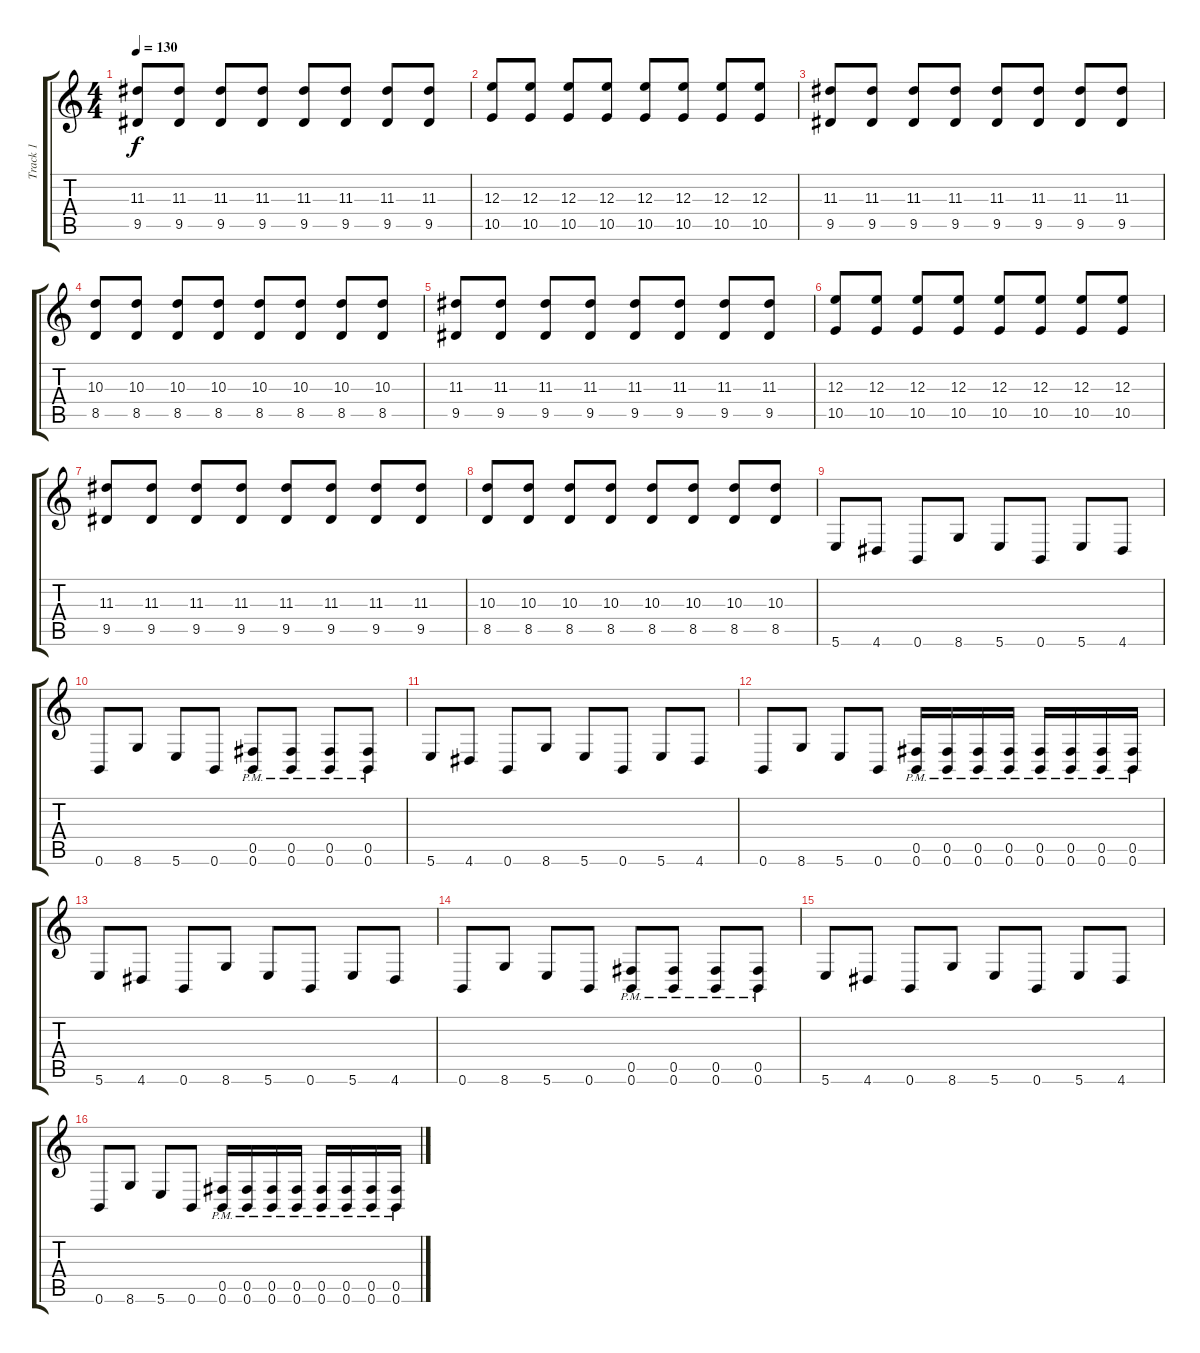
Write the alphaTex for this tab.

\track ("Track 1" "Track 1") {instrument distortionguitar}
\staff {score tabs}
\tuning (Db4 Ab3 E3 B2 Gb2 B1) {hide}
\ts (4 4)
\tempo 130
\clef g2
\ks c
(11.3 9.5).8{dy f} (11.3 9.5).8 (11.3 9.5).8 (11.3 9.5).8 (11.3 9.5).8 (11.3 9.5).8 (11.3 9.5).8 (11.3 9.5).8 |
(12.3 10.5).8 (12.3 10.5).8 (12.3 10.5).8 (12.3 10.5).8 (12.3 10.5).8 (12.3 10.5).8 (12.3 10.5).8 (12.3 10.5).8 |
(11.3 9.5).8 (11.3 9.5).8 (11.3 9.5).8 (11.3 9.5).8 (11.3 9.5).8 (11.3 9.5).8 (11.3 9.5).8 (11.3 9.5).8 |
(10.3 8.5).8 (10.3 8.5).8 (10.3 8.5).8 (10.3 8.5).8 (10.3 8.5).8 (10.3 8.5).8 (10.3 8.5).8 (10.3 8.5).8 |
(11.3 9.5).8 (11.3 9.5).8 (11.3 9.5).8 (11.3 9.5).8 (11.3 9.5).8 (11.3 9.5).8 (11.3 9.5).8 (11.3 9.5).8 |
(12.3 10.5).8 (12.3 10.5).8 (12.3 10.5).8 (12.3 10.5).8 (12.3 10.5).8 (12.3 10.5).8 (12.3 10.5).8 (12.3 10.5).8 |
(11.3 9.5).8 (11.3 9.5).8 (11.3 9.5).8 (11.3 9.5).8 (11.3 9.5).8 (11.3 9.5).8 (11.3 9.5).8 (11.3 9.5).8 |
(10.3 8.5).8 (10.3 8.5).8 (10.3 8.5).8 (10.3 8.5).8 (10.3 8.5).8 (10.3 8.5).8 (10.3 8.5).8 (10.3 8.5).8 |
5.6.8 4.6.8 0.6.8 8.6.8 5.6.8 0.6.8 5.6.8 4.6.8 |
0.6.8 8.6.8 5.6.8 0.6.8 (0.5{pm} 0.6).8 (0.5{pm} 0.6).8 (0.5{pm} 0.6).8 (0.5{pm} 0.6).8 |
5.6.8 4.6.8 0.6.8 8.6.8 5.6.8 0.6.8 5.6.8 4.6.8 |
0.6.8 8.6.8 5.6.8 0.6.8 (0.5{pm} 0.6).16 (0.5{pm} 0.6).16 (0.5{pm} 0.6).16 (0.5{pm} 0.6).16 (0.5{pm} 0.6).16 (0.5{pm} 0.6).16 (0.5{pm} 0.6).16 (0.5{pm} 0.6).16 |
5.6.8 4.6.8 0.6.8 8.6.8 5.6.8 0.6.8 5.6.8 4.6.8 |
0.6.8 8.6.8 5.6.8 0.6.8 (0.5{pm} 0.6).8 (0.5{pm} 0.6).8 (0.5{pm} 0.6).8 (0.5{pm} 0.6).8 |
5.6.8 4.6.8 0.6.8 8.6.8 5.6.8 0.6.8 5.6.8 4.6.8 |
0.6.8 8.6.8 5.6.8 0.6.8 (0.5{pm} 0.6).16 (0.5{pm} 0.6).16 (0.5{pm} 0.6).16 (0.5{pm} 0.6).16 (0.5{pm} 0.6).16 (0.5{pm} 0.6).16 (0.5{pm} 0.6).16 (0.5{pm} 0.6).16
